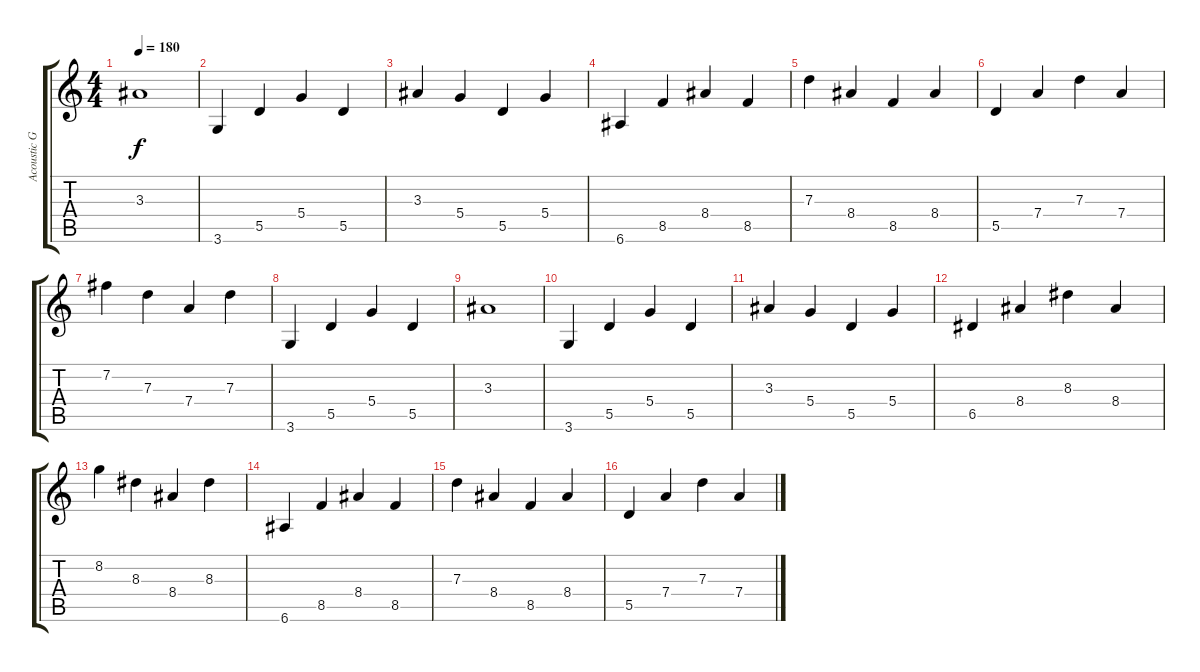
\track ("Acoustic Guitar" "Acoustic G") {instrument acousticguitarnylon}
\staff {score tabs}
\tuning (E4 B3 G3 D3 A2 E2) {hide}
\ts (4 4)
\tempo 180
\clef g2
\ks c
3.3.1{dy f} |
3.6.4 5.5.4 5.4.4 5.5.4 |
3.3.4 5.4.4 5.5.4 5.4.4 |
6.6.4 8.5.4 8.4.4 8.5.4 |
7.3.4 8.4.4 8.5.4 8.4.4 |
5.5.4 7.4.4 7.3.4 7.4.4 |
7.2.4 7.3.4 7.4.4 7.3.4 |
3.6.4 5.5.4 5.4.4 5.5.4 |
3.3.1 |
3.6.4 5.5.4 5.4.4 5.5.4 |
3.3.4 5.4.4 5.5.4 5.4.4 |
6.5.4 8.4.4 8.3.4 8.4.4 |
8.2.4 8.3.4 8.4.4 8.3.4 |
6.6.4 8.5.4 8.4.4 8.5.4 |
7.3.4 8.4.4 8.5.4 8.4.4 |
5.5.4 7.4.4 7.3.4 7.4.4
